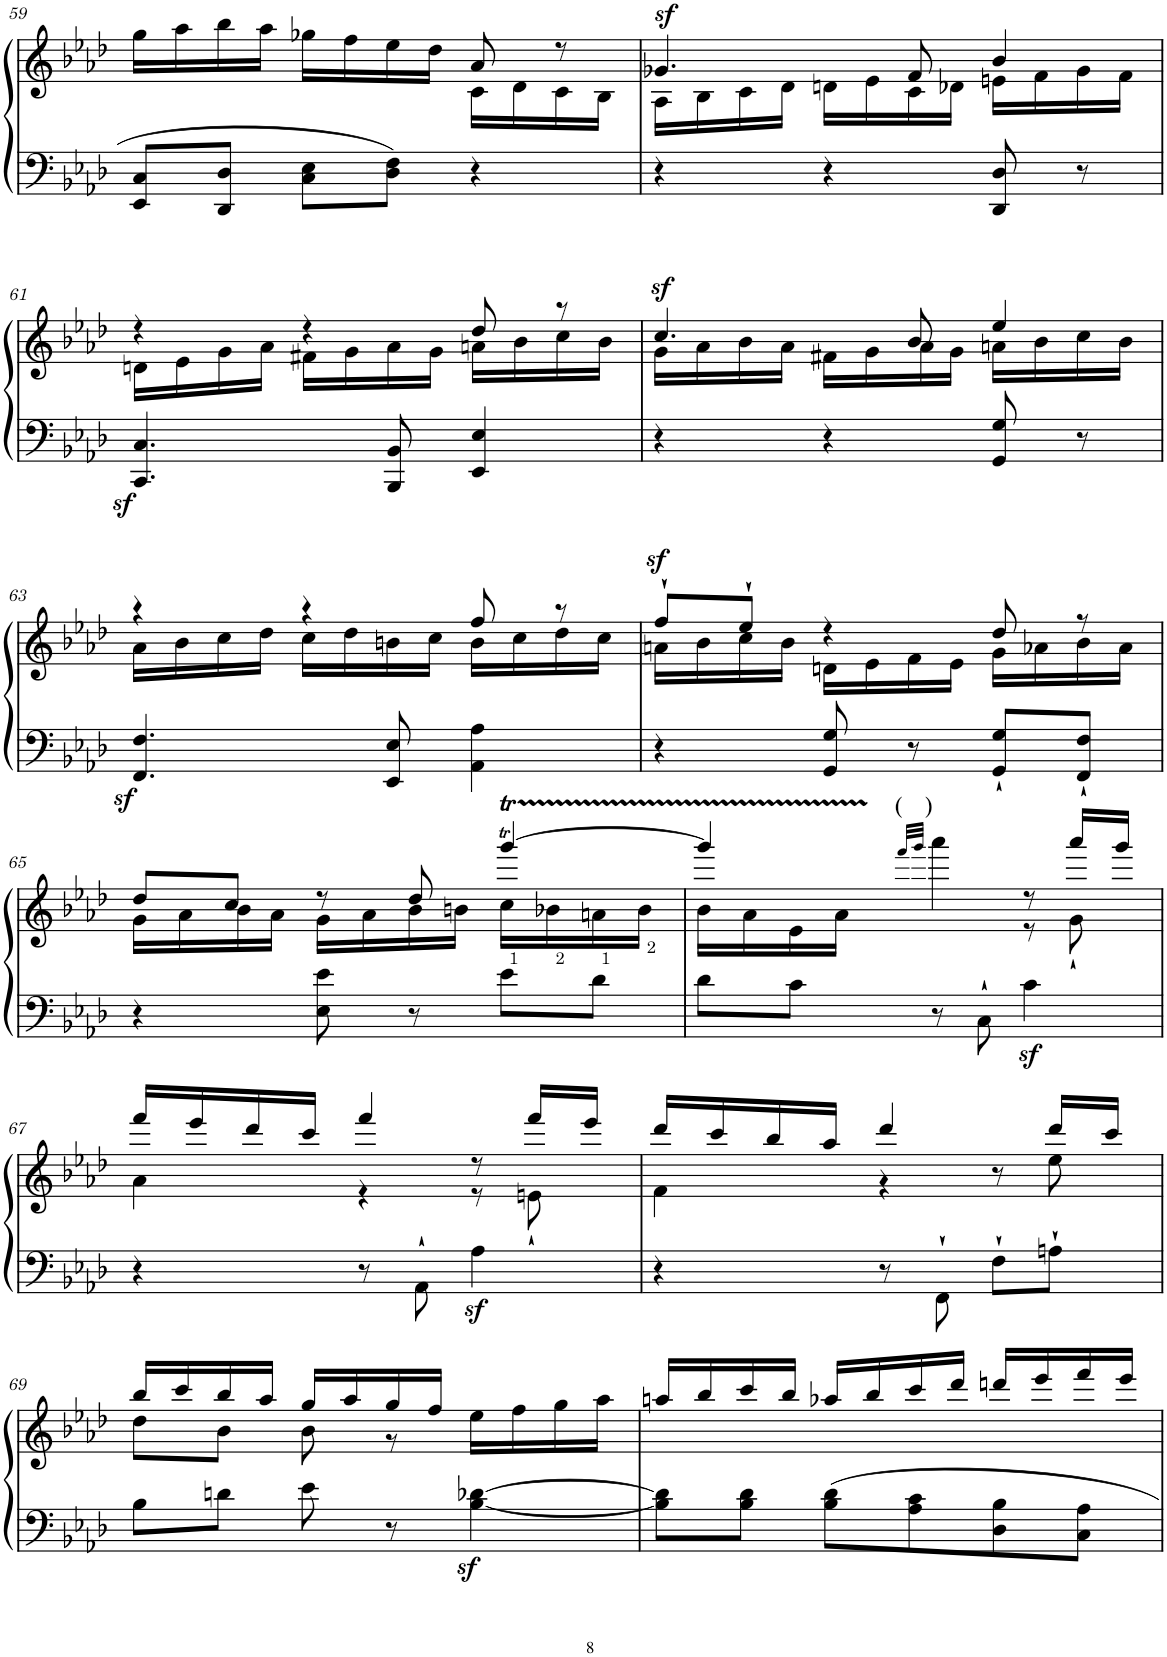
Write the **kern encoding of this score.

**kern	**kern	**dynam
*part1	*part1	*part1
*staff2	*staff1	*staff1/2
*I"Piano	*	*
*I'Pno.	*	*
!!LO:PB:g=z
*clefF4	*clefG2	*
*k[b-e-a-d-]	*k[b-e-a-d-]	*
*M3/4	*M3/4	*
=59	=59	=59
*	*^	*
8EE-/ 8C/L	16gg\LL	2ryy	.
.	16aa-\	.	.
8DD-/ 8D-/J	16bb-\	.	.
.	16aa-\JJ	.	.
8C\ 8E-\L	16gg-X\LL	.	.
.	16ff\	.	.
8D-\ 8F\J	16ee-\	.	.
.	16dd-\JJ	.	.
4r	8a-/	16c\LL	.
.	.	16d-\	.
.	8r	16c\	.
.	.	16B-\JJ	.
=60	=60	=60	=60
!	!	!	!LO:DY:a
4r	4.g-X/	16A-\LL	sf
.	.	16B-\	.
.	.	16c\	.
.	.	16d-\JJ	.
4r	.	16dn\LL	.
.	.	16e-\	.
.	8f/	16c\	.
.	.	16d-X\JJ	.
8DD-/ 8D-/	4b-/	16en\LL	.
.	.	16f\	.
8r	.	16g-\	.
.	.	16f\JJ	.
!!LO:LB:g=z	!!
=61	=61	=61	=61
4.CC/z< 4.C/z<	4r	16dn\LL	.
.	.	16e-\	.
.	.	16g\	.
.	.	16a-\JJ	.
.	4r	16f#X\LL	.
.	.	16g\	.
8BBB-/ 8BB-/	.	16a-\	.
.	.	16g\JJ	.
4EE-/ 4E-/	8dd-/	16an\LL	.
.	.	16b-\	.
.	8r	16cc\	.
.	.	16b-\JJ	.
=62	=62	=62	=62
!	!	!	!LO:DY:a
4r	4.cc/	16g\LL	sf
.	.	16a-\	.
.	.	16b-\	.
.	.	16a-\JJ	.
4r	.	16f#X\LL	.
.	.	16g\	.
.	8b-/	16a-\	.
.	.	16g\JJ	.
8GG/ 8G/	4ee-/	16an\LL	.
.	.	16b-\	.
8r	.	16cc\	.
.	.	16b-\JJ	.
!!LO:LB:g=z	!!
=63	=63	=63	=63
4.FF/z< 4.F/z<	4r	16a-\LL	.
.	.	16b-\	.
.	.	16cc\	.
.	.	16dd-\JJ	.
.	4r	16cc\LL	.
.	.	16dd-\	.
8EE-/ 8E-/	.	16bn\	.
.	.	16cc\JJ	.
4AA-\ 4A-\	8ff/	16b\LL	.
.	.	16cc\	.
.	8r	16dd-\	.
.	.	16cc\JJ	.
=64	=64	=64	=64
!	!	!	!LO:DY:a
4r	8ff`/L	16an\LL	sf
.	.	16b-\	.
.	8ee-`/J	16cc\	.
.	.	16b-\JJ	.
8GG/ 8G/	4r	16dn\LL	.
.	.	16e-\	.
8r	.	16f\	.
.	.	16e-\JJ	.
8GG/` 8G/`L	8dd-/	16g\LL	.
.	.	16a-X\	.
8FF/` 8F/`J	8r	16b-\	.
.	.	16a-\JJ	.
!!LO:LB:g=z
=65	=65	=65	=65
*	*	*^	*
4r	8dd-/L	16g\LL	2ryy	.
.	.	16a-\	.	.
.	8cc/J	16b-\	.	.
.	.	16a-\JJ	.	.
8E-\ 8e-\	8r	16g\LL	.	.
.	.	16a-\	.	.
8r	8dd-/	16b-\	.	.
.	.	16bn\JJ	.	.
8e-\L	[4gggt/	16cc\LL	4gggt!	.
.	.	16b-X\	.	.
8d-\J	.	16an\	.	.
.	.	16b-\JJ	.	.
=66	=66	=66	=66	=66
8d-\L	4gggTTT/]	16b-\LL	8.ggg!	.
.	.	16a-\	.	.
8c\J	.	16e-\	.	.
.	.	16a-\JJ	32fff!	.
.	.	.	32ggg!	.
.	32qfff/LLL	.	.	.
.	32qggg/JJJ	.	.	.
!	!LO:TX:a:t=(   )	!	!	!
8r	4aaa-\	4ryy	2ryy	.
8C`\	.	.	.	.
4cz<\	8r	8r	.	.
.	16aaa-/LL	8g`\	.	.
.	16ggg/JJ	.	.	.
*	*	*v	*v	*
!!LO:LB:g=z
=67	=67	=67	=67
4r	16fff/LL	4a-\	.
.	16eee-/	.	.
.	16ddd-/	.	.
.	16ccc/JJ	.	.
8r	4fff/	4r	.
8AA-`\	.	.	.
4A-z<\	8r	8r	.
.	16fff/LL	8en`\	.
.	16eee-/JJ	.	.
=68	=68	=68	=68
4r	16ddd-/LL	4f\	.
.	16ccc/	.	.
.	16bb-/	.	.
.	16aa-/JJ	.	.
8r	4ddd-/	4r	.
8FF`\	.	.	.
8F`\L	8r	8ryy	.
8An`\J	16ddd-/LL	8ee-\	.
.	16ccc/JJ	.	.
!!LO:LB:g=z	!!
=69	=69	=69	=69
8B-\L	16bb-/LL	8dd-\L	.
.	16ccc/	.	.
8dn\J	16bb-/	8b-\J	.
.	16aa-/JJ	.	.
8e-\	16gg/LL	8b-\	.
.	16aa-/	.	.
8r	16gg/	8r	.
.	16ff/JJ	.	.
[4B-\z< [4d-X\z<	16ee-\LL	4ryy	.
.	16ff\	.	.
.	16gg\	.	.
.	16aa-\JJ	.	.
*	*v	*v	*
=70	=70	=70
8B-\] 8d-\]L	16aan/LL	.
.	16bb-/	.
8B-\ 8d-\J	16ccc/	.
.	16bb-/JJ	.
8B-\ 8d-\L	16aa-X/LL	.
.	16bb-/	.
8A-\ 8c\	16ccc/	.
.	16ddd-/JJ	.
8D-\ 8B-\	16dddn/LL	.
.	16eee-/	.
8C\ 8A-\J	16fff/	.
.	16eee-/JJ	.
=	=	=
*-	*-	*-
